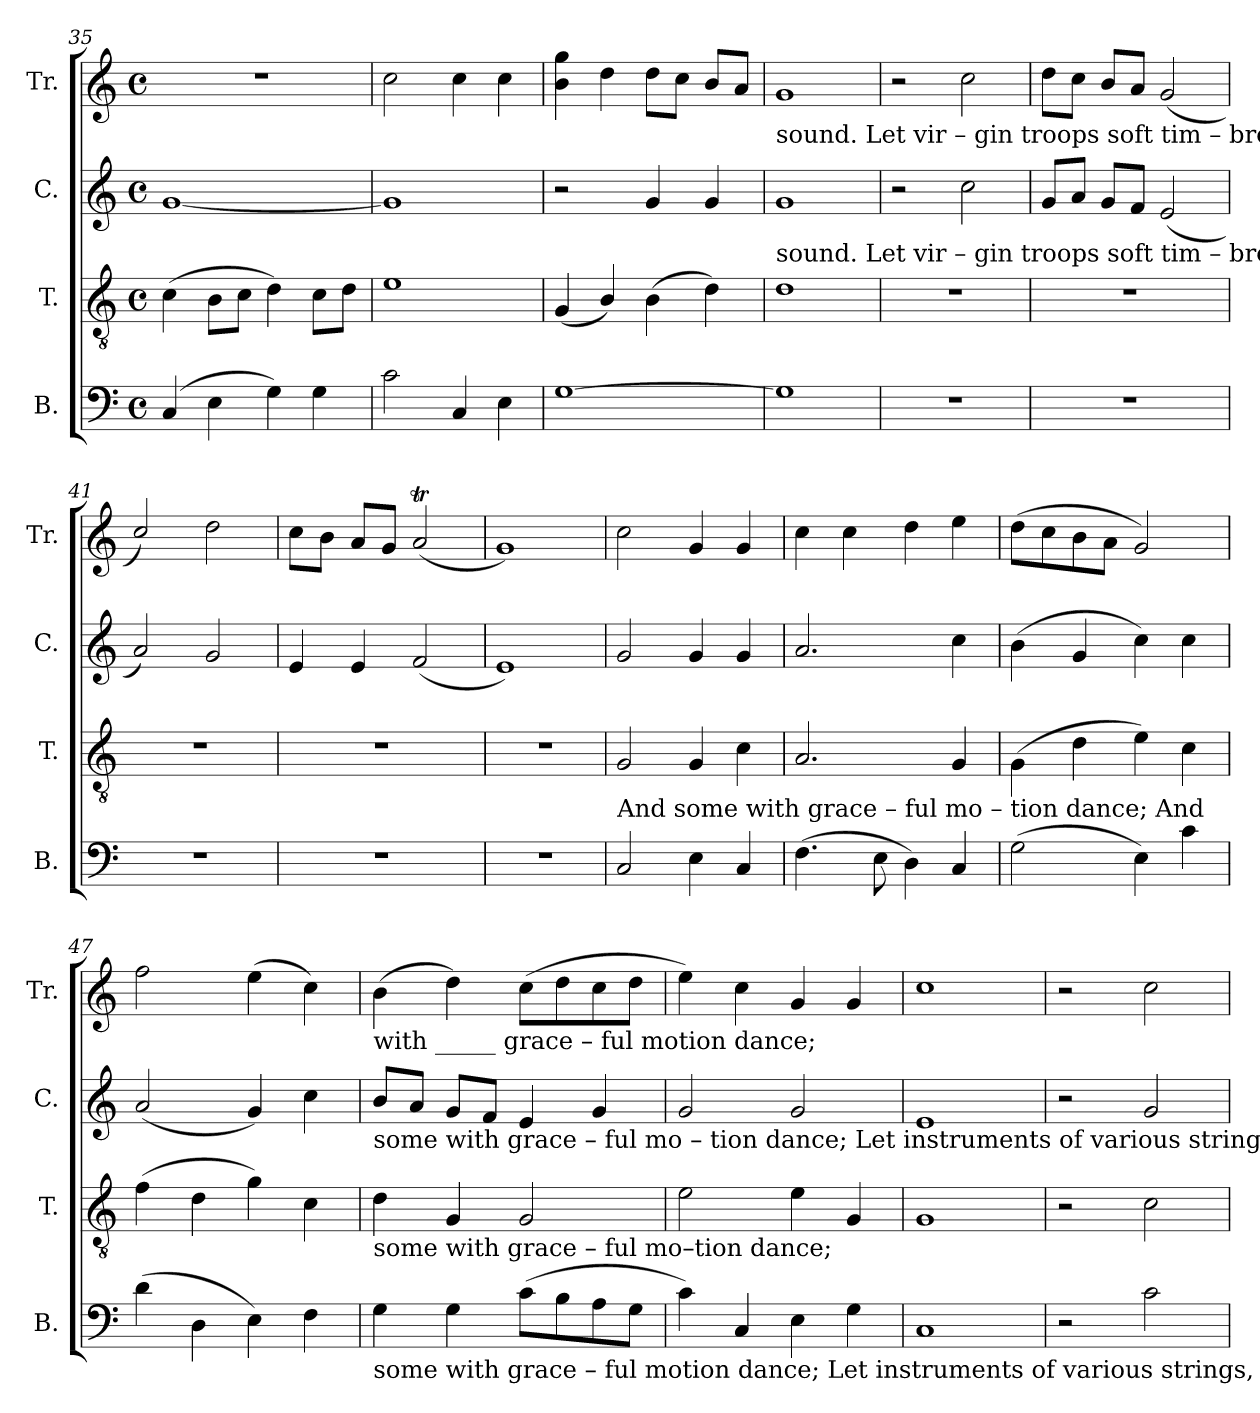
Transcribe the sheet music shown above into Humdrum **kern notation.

**kern	**kern	**kern	**kern
*part4	*part3	*part2	*part1
*staff4	*staff3	*staff2	*staff1
*I"B.	*I"T.	*I"C.	*I"Tr.
*I'B.	*I'T.	*I'C.	*I'Tr.
*clefF4	*clefGv2	*clefG2	*clefG2
*k[]	*k[]	*k[]	*k[]
*M4/4	*M4/4	*M4/4	*M4/4
*met(c)	*met(c)	*met(c)	*met(c)
=35	=35	=35	=35
(4C/	(4c\	[1g	1r
4E\	8B\L	.	.
.	8c\J	.	.
4G\)	4d\)	.	.
4G\	8c\L	.	.
.	8d\J	.	.
=36	=36	=36	=36
2c\	1e	1g]	2cc\
4C/	.	.	4cc\
4E\	.	.	4cc\
=37	=37	=37	=37
[1G	(4G/	2r	4b\ 4gg\
.	4B/)	.	4dd\
.	(4B\	4g/	8dd\L
.	.	.	8cc\J
.	4d\)	4g/	8b/L
.	.	.	8a/J
!!LO:LB:g=z
=38	=38	=38	=38
!	!	!	!LO:TX:b:t=sound.       Let      vir   –  gin    troops      soft     tim – brels   bring, ___    And some with graceful motion dance;  ________     And      some
!	!	!LO:TX:b:t=sound.       Let      vir   –  gin    troops      soft     tim – brels   bring, ___    And some with grace    –    ful    mo          –         tion     dance;       And	!
1G]	1d	1g	1g
=39	=39	=39	=39
1r	1r	2r	2r
.	.	2cc\	2cc\
=40	=40	=40	=40
1r	1r	8g/L	8dd\L
.	.	8a/J	8cc\J
.	.	8g/L	8b/L
.	.	8f/J	8a/J
.	.	(2e/	(2g/
=41	=41	=41	=41
1r	1r	2a/)	2cc/)
.	.	2g/	2dd\
=42	=42	=42	=42
1r	1r	4e/	8cc\L
.	.	.	8b\J
.	.	4e/	8a/L
.	.	.	8g/J
.	.	(2f/	(2aT/
=43	=43	=43	=43
1r	1r	1e)	1g)
=44	=44	=44	=44
!	!LO:TX:b:t=And some with grace   –   ful    mo          –         tion    dance;        And	!	!
2C/	2G/	2g/	2cc\
4E\	4G/	4g/	4g/
4C/	4c\	4g/	4g/
=45	=45	=45	=45
(4.F\	2.A/	2.a/	4cc\
.	.	.	4cc\
8E\	.	.	.
4D\)	.	.	4dd\
4C/	4G/	4cc\	4ee\
=46	=46	=46	=46
(2G\	(4G\	(4b\	(8dd\L
.	.	.	8cc\
.	4d\	4g/	8b\
.	.	.	8a\J
4E\)	4e\)	4cc\)	2g/)
4c\	4c\	4cc\	.
=47	=47	=47	=47
(4d\	(4f\	(2a/	2ff\
4D\	4d\	.	.
4E\)	4g\)	4g/)	(4ee\
4F\	4c\	4cc\	4cc\)
!!LO:LB:g=z
=48	=48	=48	=48
!	!	!	!LO:TX:b:t=with _____   grace          –           ful  motion  dance;
!	!	!LO:TX:b:t=some   with   grace – ful       mo   –   tion       dance;                Let      instruments of various strings,   With organs joined, his praise advance.	!
!	!LO:TX:b:t=some   with   grace       –      ful        mo–tion  dance;	!	!
!LO:TX:b:t=some   with   grace          –          ful   motion  dance;              Let   instruments of various strings,   With organs joined, his praise advance.   With	!	!	!
4G\	4d\	8b/L	(4b\
.	.	8a/J	.
4G\	4G/	8g/L	4dd\)
.	.	8f/J	.
(8c\L	2G/	4e/	(8cc\L
8B\	.	.	8dd\
8A\	.	4g/	8cc\
8G\J	.	.	8dd\J
=49	=49	=49	=49
4c\)	2e\	2g/	4ee\)
4C/	.	.	4cc\
4E\	4e\	2g/	4g/
4G\	4G/	.	4g/
=50	=50	=50	=50
1C	1G	1e	1cc
=51	=51	=51	=51
2r	2r	2r	2r
2c\	2c\	2g/	2cc\
=	=	=	=
*-	*-	*-	*-
